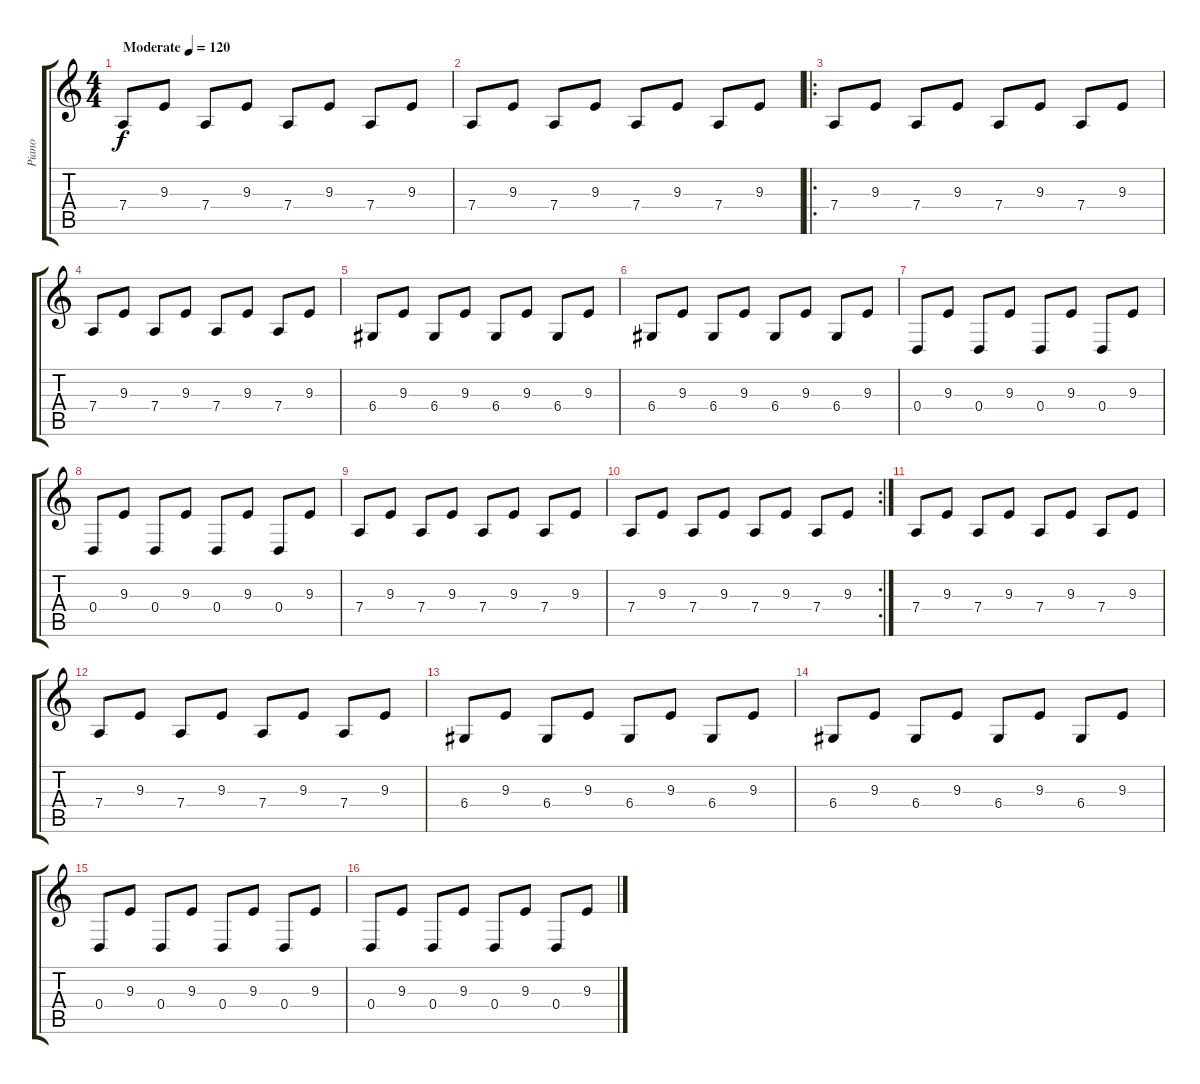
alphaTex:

\track ("Piano" "Piano") {instrument acousticgrandpiano}
\staff {score tabs}
\tuning (E4 B3 G3 D3 A2 E2) {hide}
\ts (4 4)
\tempo (120 "Moderate")
\clef g2
\ks c
7.4.8{dy f instrument acousticgrandpiano} 9.3.8 7.4.8 9.3.8 7.4.8 9.3.8 7.4.8 9.3.8 |
7.4.8 9.3.8 7.4.8 9.3.8 7.4.8 9.3.8 7.4.8 9.3.8 |
\ro
7.4.8 9.3.8 7.4.8 9.3.8 7.4.8 9.3.8 7.4.8 9.3.8 |
7.4.8 9.3.8 7.4.8 9.3.8 7.4.8 9.3.8 7.4.8 9.3.8 |
6.4.8 9.3.8 6.4.8 9.3.8 6.4.8 9.3.8 6.4.8 9.3.8 |
6.4.8 9.3.8 6.4.8 9.3.8 6.4.8 9.3.8 6.4.8 9.3.8 |
0.4.8 9.3.8 0.4.8 9.3.8 0.4.8 9.3.8 0.4.8 9.3.8 |
0.4.8 9.3.8 0.4.8 9.3.8 0.4.8 9.3.8 0.4.8 9.3.8 |
7.4.8 9.3.8 7.4.8 9.3.8 7.4.8 9.3.8 7.4.8 9.3.8 |
\rc 2
7.4.8 9.3.8 7.4.8 9.3.8 7.4.8 9.3.8 7.4.8 9.3.8 |
7.4.8 9.3.8 7.4.8 9.3.8 7.4.8 9.3.8 7.4.8 9.3.8 |
7.4.8 9.3.8 7.4.8 9.3.8 7.4.8 9.3.8 7.4.8 9.3.8 |
6.4.8 9.3.8 6.4.8 9.3.8 6.4.8 9.3.8 6.4.8 9.3.8 |
6.4.8 9.3.8 6.4.8 9.3.8 6.4.8 9.3.8 6.4.8 9.3.8 |
0.4.8 9.3.8 0.4.8 9.3.8 0.4.8 9.3.8 0.4.8 9.3.8 |
0.4.8 9.3.8 0.4.8 9.3.8 0.4.8 9.3.8 0.4.8 9.3.8
